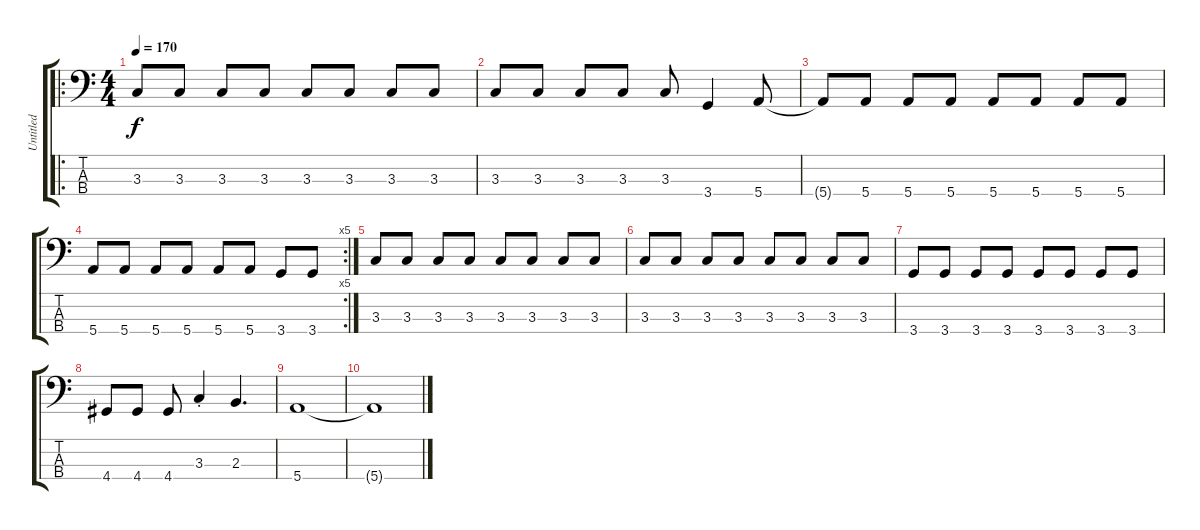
\track ("Untitled" "Untitled") {instrument electricbasspick}
\staff {score tabs}
\tuning (G2 D2 A1 E1) {hide}
\ro
\ts (4 4)
\tempo 170
\clef f4
\ks c
3.3.8{dy f} 3.3.8 3.3.8 3.3.8 3.3.8 3.3.8 3.3.8 3.3.8 |
3.3.8 3.3.8 3.3.8 3.3.8 3.3.8 3.4.4 5.4.8 |
5.4{t}.8 5.4.8 5.4.8 5.4.8 5.4.8 5.4.8 5.4.8 5.4.8 |
\rc 5
5.4.8 5.4.8 5.4.8 5.4.8 5.4.8 5.4.8 3.4.8 3.4.8 |
3.3.8 3.3.8 3.3.8 3.3.8 3.3.8 3.3.8 3.3.8 3.3.8 |
3.3.8 3.3.8 3.3.8 3.3.8 3.3.8 3.3.8 3.3.8 3.3.8 |
3.4.8 3.4.8 3.4.8 3.4.8 3.4.8 3.4.8 3.4.8 3.4.8 |
4.4.8 4.4.8 4.4.8 3.3{st}.4 2.3.4{d} |
5.4.1 |
5.4{t}.1
